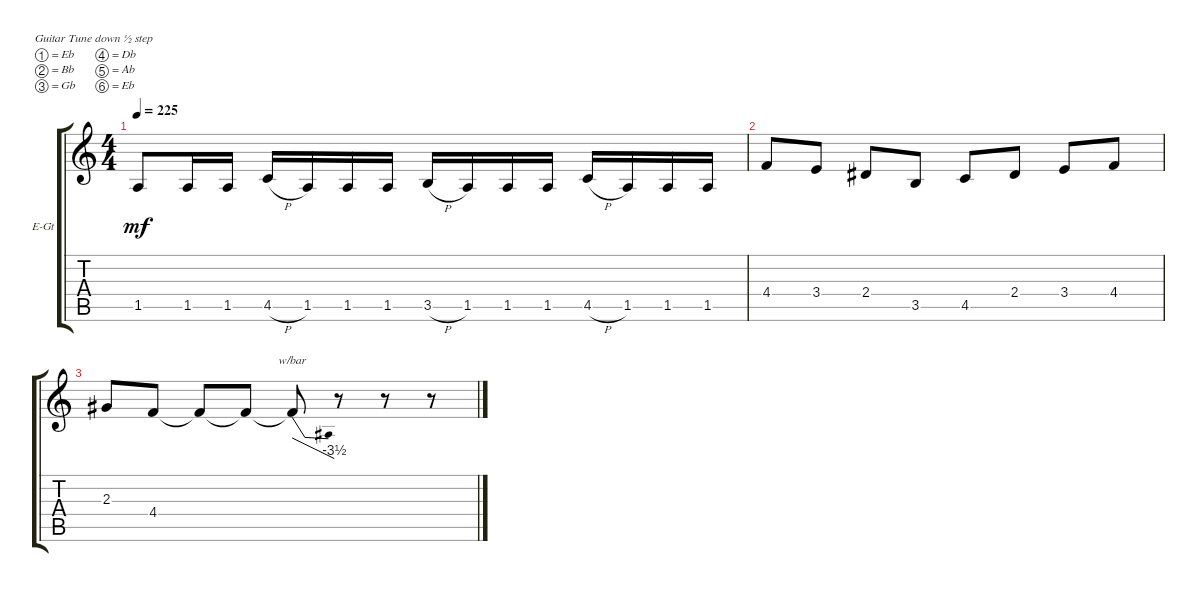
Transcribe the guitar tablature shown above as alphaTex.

\bracketExtendMode groupsimilarinstruments
\firstSystemTrackNameOrientation horizontal
\otherSystemsTrackNameOrientation horizontal
\track ("right" "E-Gt") {instrument distortionguitar}
\staff {score tabs}
\tuning (Eb4 Bb3 Gb3 Db3 Ab2 Eb2)
\ts (4 4)
\tempo 225
\clef g2
\ks c
1.5{t}.8{dy mf} 1.5.16 1.5.16 4.5{h}.16 1.5.16 1.5.16 1.5.16 3.5{h}.16 1.5.16 1.5.16 1.5.16 4.5{h}.16 1.5.16 1.5.16 1.5.16 |
4.4.8 3.4.8 2.4.8 3.5.8 4.5.8 2.4.8 3.4.8 4.4.8 |
2.3.8 4.4.8 4.4{t}.8 4.4{t}.8 4.4{t}.8{tbe (dive default 0 0 49.8 -14)} r.8 r.8 r.8
